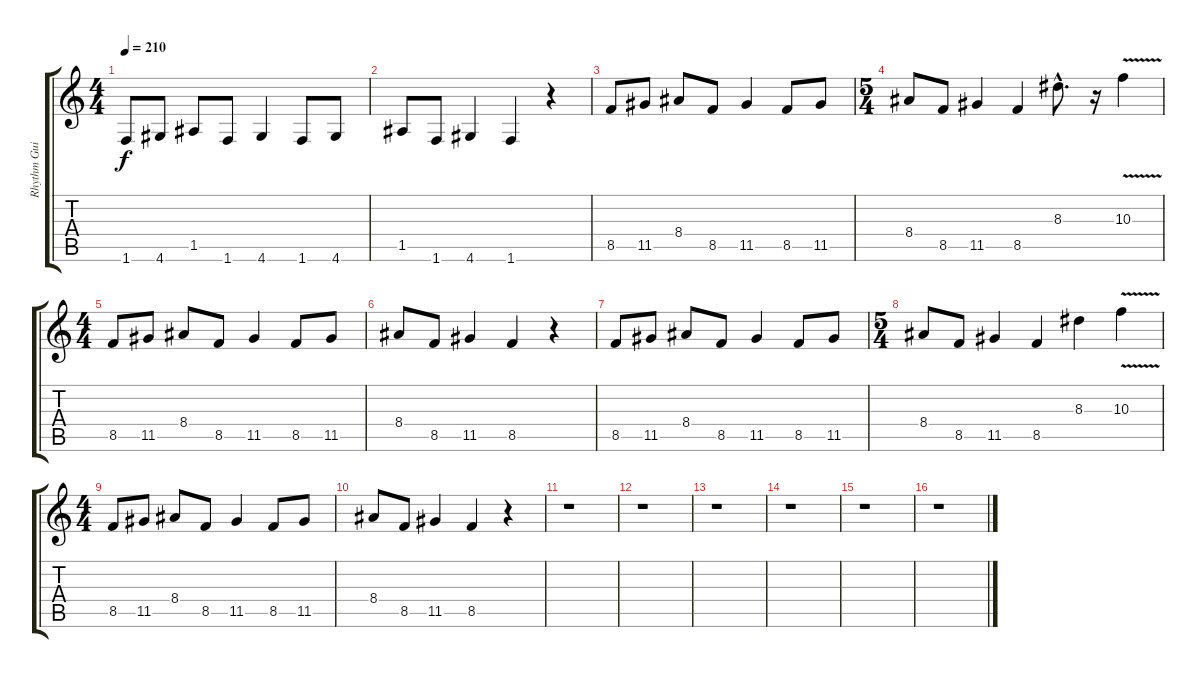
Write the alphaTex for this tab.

\track ("Rhythm Guitar" "Rhythm Gui") {instrument distortionguitar}
\staff {score tabs}
\tuning (E4 B3 G3 D3 A2 E2) {hide}
\ts (4 4)
\tempo 210
\clef g2
\ks c
1.6.8{dy f} 4.6.8 1.5.8 1.6.8 4.6.4 1.6.8 4.6.8 |
1.5.8 1.6.8 4.6.4 1.6.4 r.4 |
8.5.8 11.5.8 8.4.8 8.5.8 11.5.4 8.5.8 11.5.8 |
\ts (5 4)
8.4.8 8.5.8 11.5.4 8.5.4 8.3{hac}.8{d} r.16 10.3{v}.4 |
\ts (4 4)
8.5.8 11.5.8 8.4.8 8.5.8 11.5.4 8.5.8 11.5.8 |
8.4.8 8.5.8 11.5.4 8.5.4 r.4 |
8.5.8 11.5.8 8.4.8 8.5.8 11.5.4 8.5.8 11.5.8 |
\ts (5 4)
8.4.8 8.5.8 11.5.4 8.5.4 8.3.4 10.3{v}.4 |
\ts (4 4)
8.5.8 11.5.8 8.4.8 8.5.8 11.5.4 8.5.8 11.5.8 |
8.4.8 8.5.8 11.5.4 8.5.4 r.4 |
r.1 |
r.1 |
r.1 |
r.1 |
r.1 |
r.1
